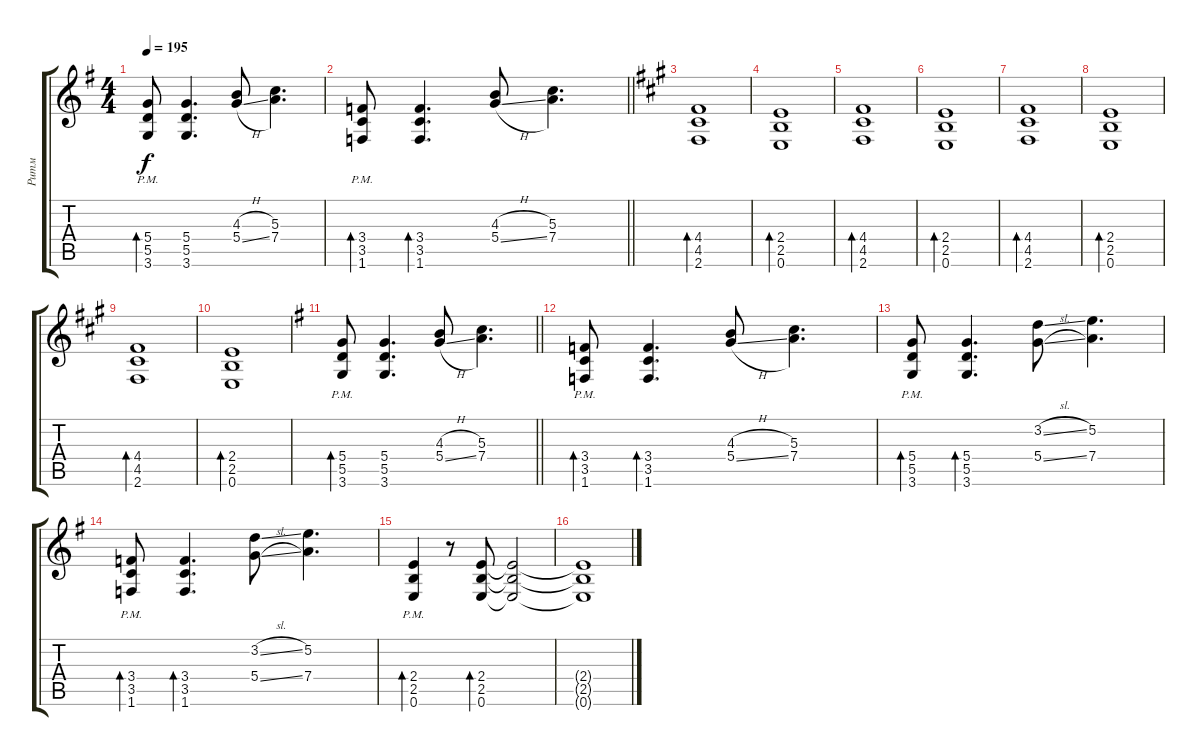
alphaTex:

\track ("Ритм" "Ритм") {instrument distortionguitar}
\staff {score tabs}
\tuning (E4 B3 G3 D3 A2 E2) {hide}
\ts (4 4)
\tempo 195
\clef g2
\ks eminor
(5.4{pm} 5.5{pm} 3.6{pm}).8{bd 30 dy f} (5.4 5.5 3.6).4{d} (4.3{h} 5.4{sl}).8 (5.3 7.4).4{d} |
\barLineRight lightlight
(3.4{pm} 3.5{pm} 1.6{pm}).8{bd 30} (3.4 3.5 1.6).4{d bd 30} (4.3{h} 5.4{sl}).8 (5.3 7.4).4{d} |
\section ("" "")
\ks f#minor
(4.4 4.5 2.6).1{bd 30} |
(2.4 2.5 0.6).1{bd 30} |
(4.4 4.5 2.6).1{bd 30} |
(2.4 2.5 0.6).1{bd 30} |
(4.4 4.5 2.6).1{bd 30} |
(2.4 2.5 0.6).1{bd 30} |
(4.4 4.5 2.6).1{bd 30} |
(2.4 2.5 0.6).1{bd 30} |
\barLineRight lightlight
\ks eminor
(5.4{pm} 5.5{pm} 3.6{pm}).8{bd 30} (5.4 5.5 3.6).4{d} (4.3{h} 5.4{sl}).8 (5.3 7.4).4{d} |
\section ("" "")
(3.4{pm} 3.5{pm} 1.6{pm}).8{bd 30} (3.4 3.5 1.6).4{d bd 30} (4.3{h} 5.4{sl}).8 (5.3 7.4).4{d} |
(5.4{pm} 5.5{pm} 3.6{pm}).8{bd 30} (5.4 5.5 3.6).4{d bd 30} (3.2{sl} 5.4{sl}).8 (5.2 7.4).4{d} |
(3.4{pm} 3.5{pm} 1.6{pm}).8{bd 30} (3.4 3.5 1.6).4{d bd 30} (3.2{sl} 5.4{sl}).8 (5.2 7.4).4{d} |
(2.4{pm} 2.5{pm} 0.6{pm}).4{bd 30} r.8 (2.4 2.5 0.6).8{bd 30} (2.4{t} 2.5{t} 0.6{t}).2 |
(2.4{t} 2.5{t} 0.6{t}).1
